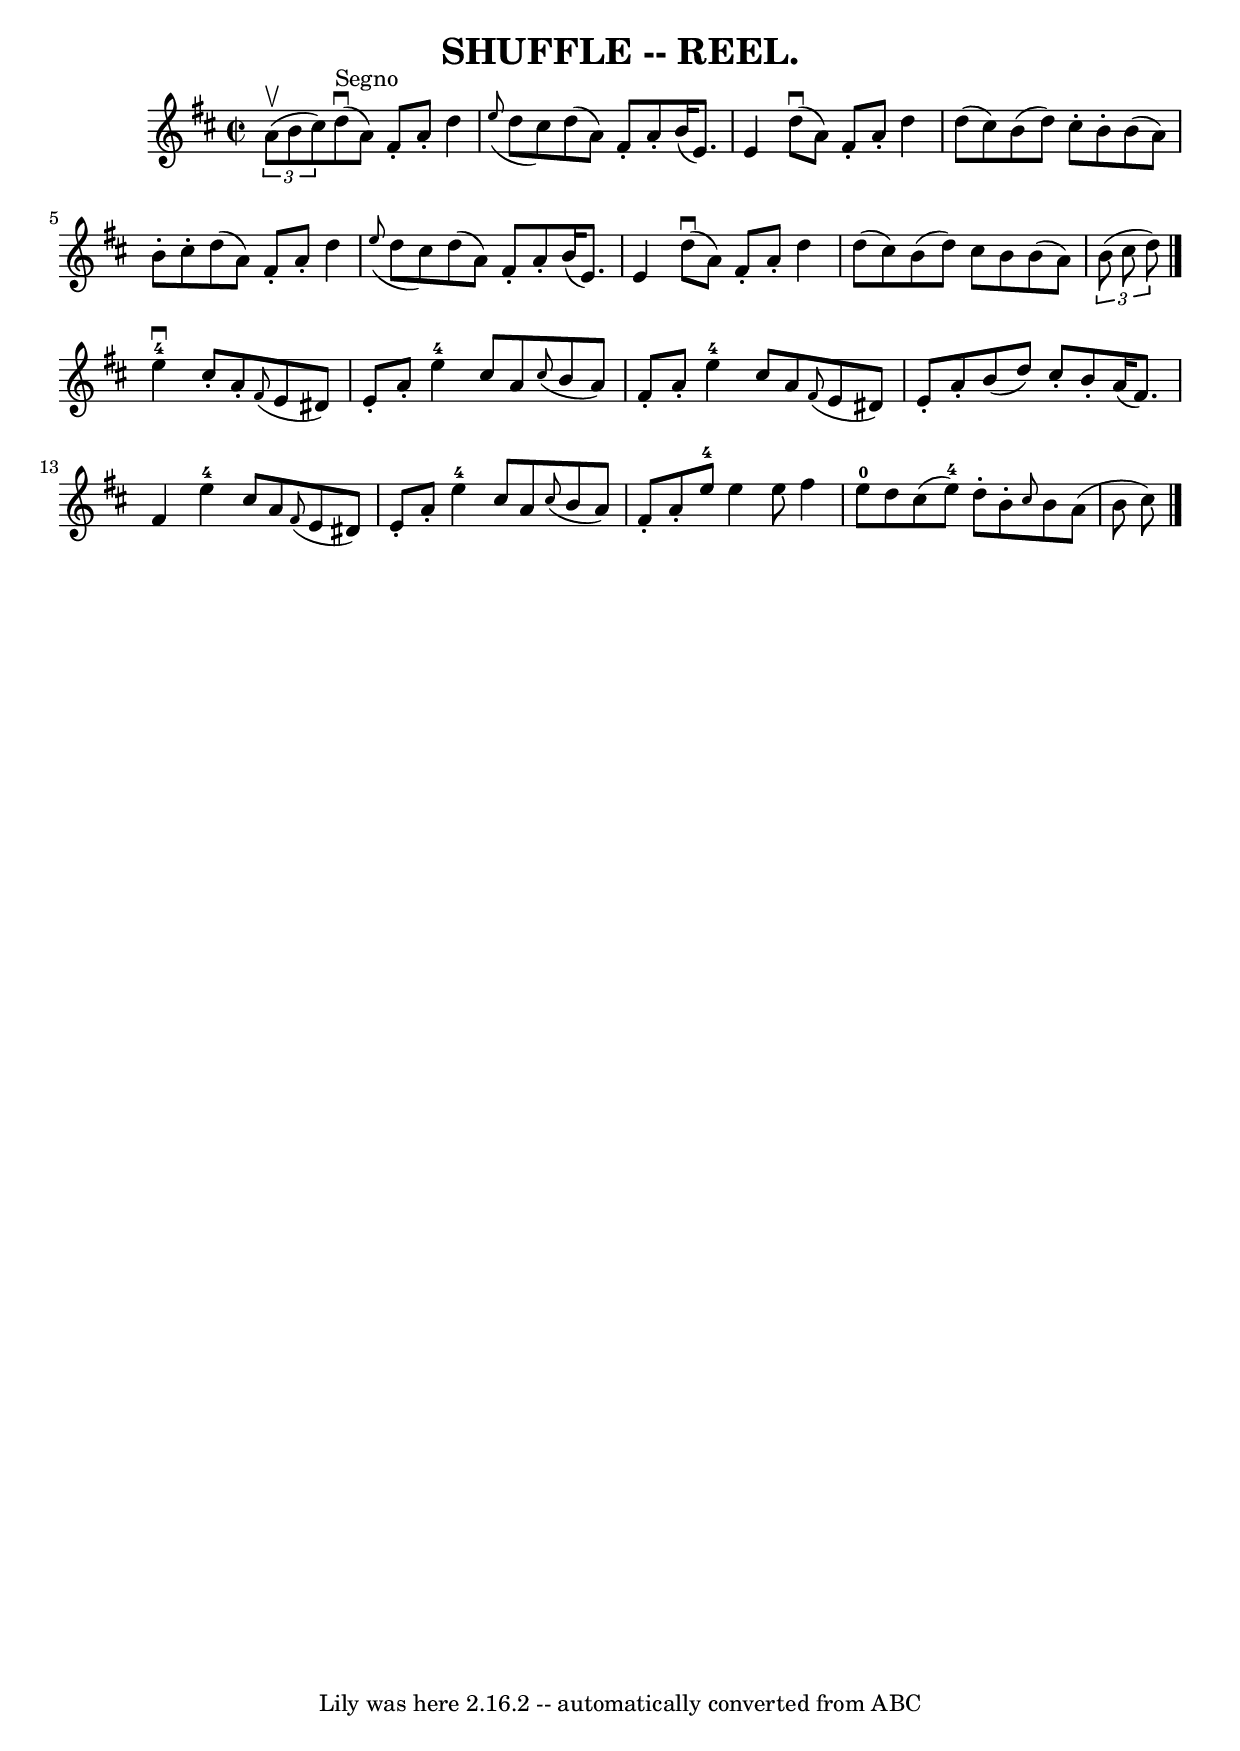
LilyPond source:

\version "2.16.2"
\include "Mammoth.ily"
\header {
  %% book = "Coles"
  crossRefNumber = "15"
  footnotes = ""
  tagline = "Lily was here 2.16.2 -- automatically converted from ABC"
  title = "SHUFFLE -- REEL."

}
voicedefault =  {


  \override Staff.TimeSignature #'style = #'C
  \time 2/2 
  \key d \major
  \times 2/3 { a'8 (^\upbow b'8 cis''8) 
	     }   
  |
  d''8^"Segno"(^\downbow a'8) fis'8-. a'8-. d''4    
  \grace { e''8 (
	 } d''8 cis''8) |
  d''8 (a'8) fis'8-. a'8-. b'16 (e'8.) e'4  |
  d''8 (^\downbow a'8)   
  fis'8-. a'8-. d''4 d''8 (cis''8) |
  b'8 (d''8) 
  cis''8-. b'8-. b'8 (a'8) b'8-. cis''8-. |
  d''8 (
  a'8) fis'8-. a'8-. d''4    \grace { e''8 (
				      } d''8 cis''8) |
  d''8 (a'8) fis'8-. a'8-. b'16 (e'8.) e'4  
  |
  d''8 (^\downbow a'8) fis'8-. a'8-. d''4 d''8 (
  cis''8) |
  b'8 (d''8) cis''8 b'8 b'8 (a'8)   
  \times 2/3 { b'8 (cis''8 d''8) 
	     } \bar "|." e''4-4^\downbow  
  cis''8-. a'8-.   \grace { fis'8 (
			    } e'8 dis'8) e'8-. a'8-. |
  e''4-4 cis''8 a'8    \grace { cis''8 (
			      } b'8 a'8) fis'8-. a'8-. |
  e''4-4 cis''8 a'8    \grace {    
    fis'8 (
  } e'8 dis'8) e'8-. a'8-. |
  b'8 (d''8)   
  cis''8-. b'8-. a'16 (fis'8.) fis'4  |
  e''4-4   
  cis''8 a'8    \grace { fis'8 (
		       } e'8 dis'8) e'8-. a'8-. 
  |
  e''4-4 cis''8 a'8    \grace { cis''8 (
			      } b'8 a'8) 
  fis'8-. a'8-. |
  e''8-4 e''4 e''8 fis''4 e''8-0 d''8  |
  cis''8 (e''8-4) d''8-. b'8-. \grace {   
    cis''8  
  } b'8 a'8 (b'8 cis''8)     \bar "|."   

}

\score{
  <<

    \context Staff="default"
    {
      \voicedefault 
      
    }

  >>
  \layout {
    
  }
  \midi {
  }

}
